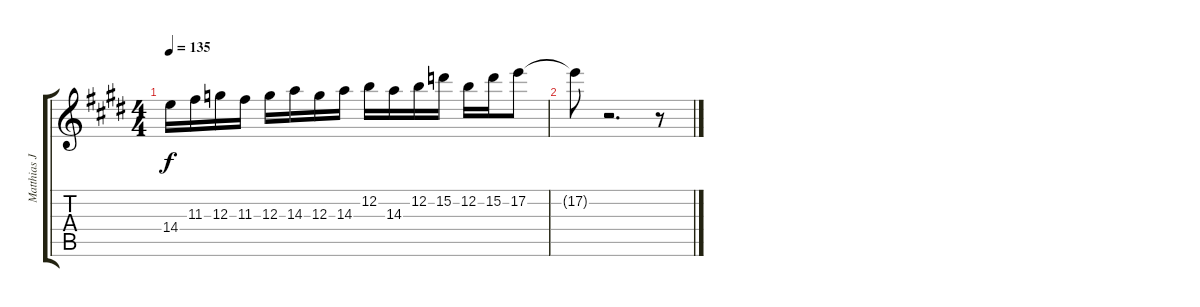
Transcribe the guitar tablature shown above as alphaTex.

\track ("Matthias Jabs Guitar" "Matthias J") {instrument distortionguitar}
\staff {score tabs}
\tuning (E4 B3 G3 D3 A2 E2) {hide}
\ts (4 4)
\tempo 135
\clef g2
\ks e
14.4.16{dy f} 11.3.16 12.3.16 11.3.16 12.3.16 14.3.16 12.3.16 14.3.16 12.2.16 14.3.16 12.2.16 15.2.16 12.2.16 15.2.16 17.2.8 |
17.2{t}.8 r.2{d} r.8
